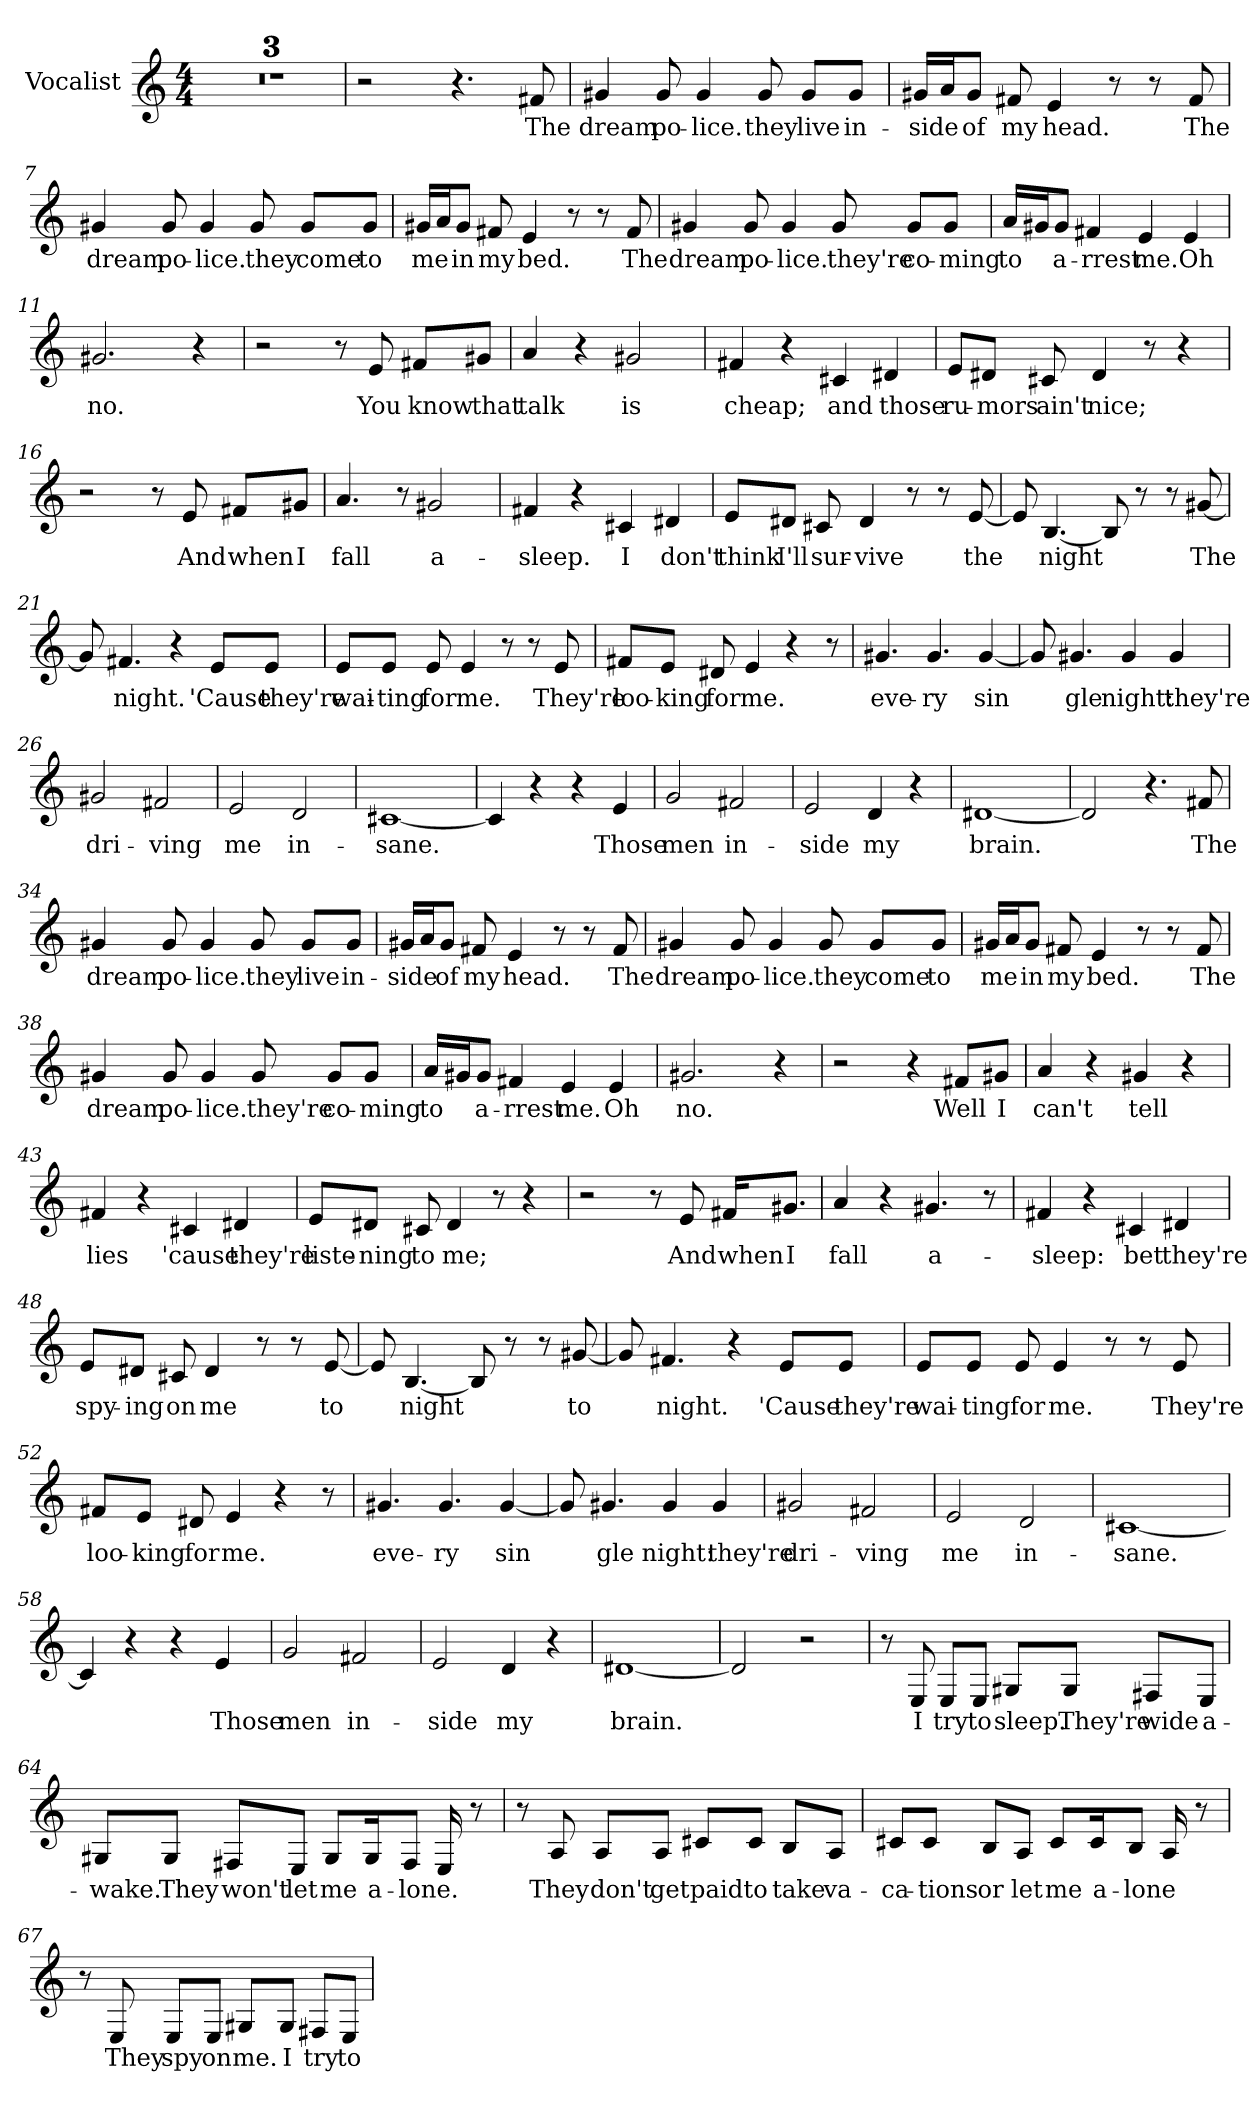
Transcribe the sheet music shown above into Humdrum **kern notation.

**kern	**text
*part1	*part1
*staff1	*staff1
*I"Vocalist	*
*clefG2	*
*M4/4	*
=1	=1
*clefG2	*
*M4/4	*
1r	.
=2	=2
1r	.
=3	=3
1r	.
=4	=4
2r	.
4.r	.
8f#X	The
=5	=5
4g#X	dream
8g#	po-
4g#	-lice.
8g#	they
8g#/L	live
8g#/J	in-
=6	=6
16g#X/LL	-side
16a/J	_
8g#/J	of
8f#X	my
4e	head.
8r	.
8r	.
8f#	The
=7	=7
4g#X	dream
8g#	po-
4g#	-lice.
8g#	they
8g#/L	come
8g#/J	to
=8	=8
16g#X/LL	me
16a/J	_
8g#/J	in
8f#X	my
4e	bed.
8r	.
8r	.
8f#	The
=9	=9
4g#X	dream
8g#	po-
4g#	-lice.
8g#	they're
8g#/L	co-
8g#/J	-ming
=10	=10
16a/LL	to
16g#X/J	_
8g#/J	a-
4f#X	-rrest
4e	me.
4e	Oh
=11	=11
2.g#X	no.
4r	.
=12	=12
2r	.
8r	.
8e	You
8f#X/L	know
8g#X/J	that
=13	=13
4a	talk
4r	.
2g#X	is
=14	=14
4f#X	cheap;
4r	.
4c#X	and
4d#X	those
=15	=15
8e/L	ru-
8d#X/J	-mors
8c#X	ain't
4d#	nice;
8r	.
4r	.
=16	=16
2r	.
8r	.
8e	And
8f#X/L	when
8g#X/J	I
=17	=17
4.a	fall
8r	.
2g#X	a-
=18	=18
4f#X	-sleep.
4r	.
4c#X	I
4d#X	don't
=19	=19
8e/L	think
8d#X/J	I'll
8c#X	sur-
4d#	-vive
8r	.
8r	.
[8e	the
=20	=20
8e]	_
[4.B	night
8B]	_
8r	.
8r	.
[8g#X	The
=21	=21
8g#]	_
4.f#X	night.
4r	.
8e/L	'Cause
8e/J	they're
=22	=22
8e/L	wai-
8e/J	-ting
8e	for
4e	me.
8r	.
8r	.
8e	They're
=23	=23
8f#X/L	loo-
8e/J	-king
8d#X	for
4e	me.
4r	.
8r	.
=24	=24
4.g#X	eve-
4.g#	-ry
[4g#	sin-
=25	=25
8g#]	_
4.g#X	-gle
4g#	night:
4g#	they're
=26	=26
2g#X	dri-
2f#X	-ving
=27	=27
2e	me
2d	in-
=28	=28
[1c#X	-sane.
=29	=29
4c#]	_
4r	.
4r	.
4e	Those
=30	=30
2g	men
2f#X	in-
=31	=31
2e	-side
4d	my
4r	.
=32	=32
[1d#X	brain.
=33	=33
2d#]	_
4.r	.
8f#X	The
=34	=34
4g#X	dream
8g#	po-
4g#	-lice.
8g#	they
8g#/L	live
8g#/J	in-
=35	=35
16g#X/LL	-side
16a/J	_
8g#/J	of
8f#X	my
4e	head.
8r	.
8r	.
8f#	The
=36	=36
4g#X	dream
8g#	po-
4g#	-lice.
8g#	they
8g#/L	come
8g#/J	to
=37	=37
16g#X/LL	me
16a/J	_
8g#/J	in
8f#X	my
4e	bed.
8r	.
8r	.
8f#	The
=38	=38
4g#X	dream
8g#	po-
4g#	-lice.
8g#	they're
8g#/L	co-
8g#/J	-ming
=39	=39
16a/LL	to
16g#X/J	_
8g#/J	a-
4f#X	-rrest
4e	me.
4e	Oh
=40	=40
2.g#X	no.
4r	.
=41	=41
2r	.
4r	.
8f#X/L	Well
8g#X/J	I
=42	=42
4a	can't
4r	.
4g#X	tell
4r	.
=43	=43
4f#X	lies
4r	.
4c#X	'cause
4d#X	they're
=44	=44
8e/L	liste-
8d#X/J	-ning
8c#X	to
4d#	me;
8r	.
4r	.
=45	=45
2r	.
8r	.
8e	And
16f#X/KL	when
8.g#X/J	I
=46	=46
4a	fall
4r	.
4.g#X	a-
8r	.
=47	=47
4f#X	-sleep:
4r	.
4c#X	bet
4d#X	they're
=48	=48
8e/L	spy-
8d#X/J	-ing
8c#X	on
4d#	me
8r	.
8r	.
[8e	to-
=49	=49
8e]	_
[4.B	-night
8B]	_
8r	.
8r	.
[8g#X	to-
=50	=50
8g#]	_
4.f#X	-night.
4r	.
8e/L	'Cause
8e/J	they're
=51	=51
8e/L	wai-
8e/J	-ting
8e	for
4e	me.
8r	.
8r	.
8e	They're
=52	=52
8f#X/L	loo-
8e/J	-king
8d#X	for
4e	me.
4r	.
8r	.
=53	=53
4.g#X	eve-
4.g#	-ry
[4g#	sin-
=54	=54
8g#]	_
4.g#X	-gle
4g#	night:
4g#	they're
=55	=55
2g#X	dri-
2f#X	-ving
=56	=56
2e	me
2d	in-
=57	=57
[1c#X	-sane.
=58	=58
4c#]	_
4r	.
4r	.
4e	Those
=59	=59
2g	men
2f#X	in-
=60	=60
2e	-side
4d	my
4r	.
=61	=61
[1d#X	brain.
=62	=62
2d#]	_
2r	.
=63	=63
8r	.
8E	I
8E/L	try
8E/J	to
8G#X/L	sleep.
8G#/J	They're
8F#X/L	wide
8E/J	a-
=64	=64
8G#X/L	-wake.
8G#/J	They
8F#X/L	won't
8E/J	let
8G#/L	me
16G#/K	a-
8F#/J	-lone.
16E	_
8r	.
=65	=65
8r	.
8A	They
8A/L	don't
8A/J	get
8c#X/L	paid
8c#/J	to
8B/L	take
8A/J	va-
=66	=66
8c#X/L	-ca-
8c#/J	-tions
8B/L	or
8A/J	let
8c#/L	me
16c#/K	a-
8B/J	-lone
16A	_
8r	.
=67	=67
8r	.
8E	They
8E/L	spy
8E/J	on
8G#X/L	me.
8G#/J	I
8F#X/L	try
8E/J	to
=	=
*-	*-
